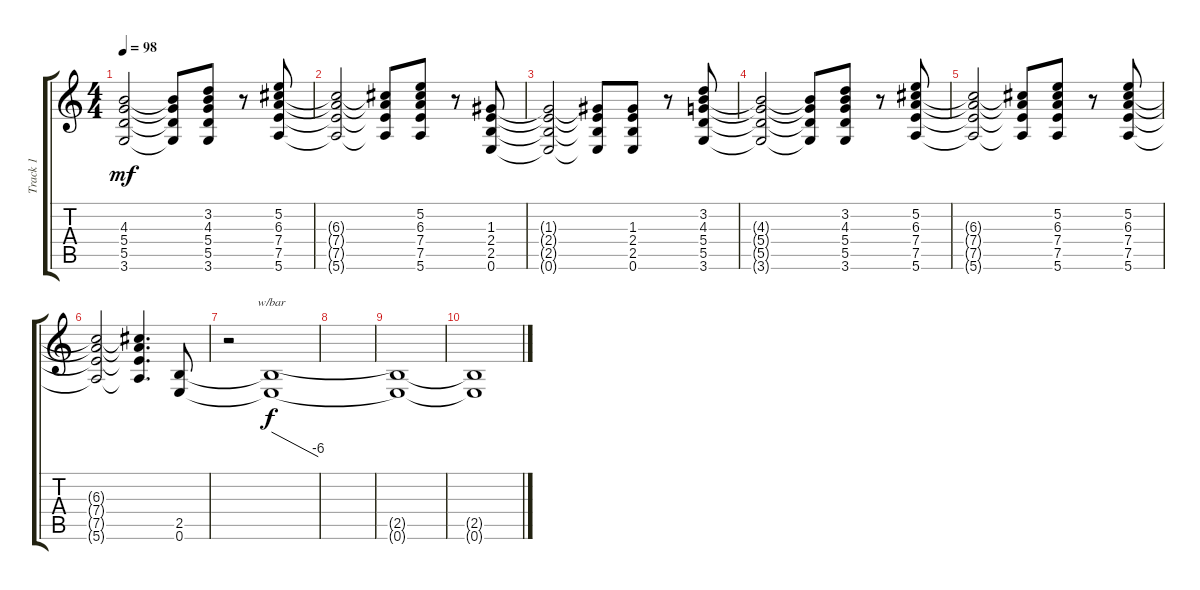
\track ("Track 1" "Track 1") {instrument overdrivenguitar}
\staff {score tabs}
\tuning (E4 B3 G3 D3 A2 E2) {hide}
\ts (4 4)
\tempo 98
\clef g2
\ks c
(4.3{t} 5.4{t} 5.5{t} 3.6{t}).2{dy mf} (4.3{t} 5.4{t} 5.5{t} 3.6{t}).8 (3.2 4.3 5.4 5.5 3.6).8 r.8 (5.2 6.3 7.4 7.5 5.6).8 |
(6.3{t} 7.4{t} 7.5{t} 5.6{t}).2 (6.3{t} 7.4{t} 7.5{t} 5.6{t}).8 (5.2 6.3 7.4 7.5 5.6).8 r.8 (1.3 2.4 2.5 0.6).8 |
(1.3{t} 2.4{t} 2.5{t} 0.6{t}).2 (1.3{t} 2.4{t} 2.5{t} 0.6{t}).8 (1.3 2.4 2.5 0.6).8 r.8 (3.2 4.3 5.4 5.5 3.6).8 |
(4.3{t} 5.4{t} 5.5{t} 3.6{t}).2 (4.3{t} 5.4{t} 5.5{t} 3.6{t}).8 (3.2 4.3 5.4 5.5 3.6).8 r.8 (5.2 6.3 7.4 7.5 5.6).8 |
(6.3{t} 7.4{t} 7.5{t} 5.6{t}).2 (6.3{t} 7.4{t} 7.5{t} 5.6{t}).8 (5.2 6.3 7.4 7.5 5.6).8 r.8 (5.2 6.3 7.4 7.5 5.6).8 |
(6.3{t} 7.4{t} 7.5{t} 5.6{t}).2 (6.3{t} 7.4{t} 7.5{t} 5.6{t}).4{d} (2.5 0.6).8 |
r.2 (2.5{t} 0.6{t}).1{tbe (dive default 0 0 60 -24) dy f} |
|
(2.5{t} 0.6{t}).1 |
(2.5{t} 0.6{t}).1
